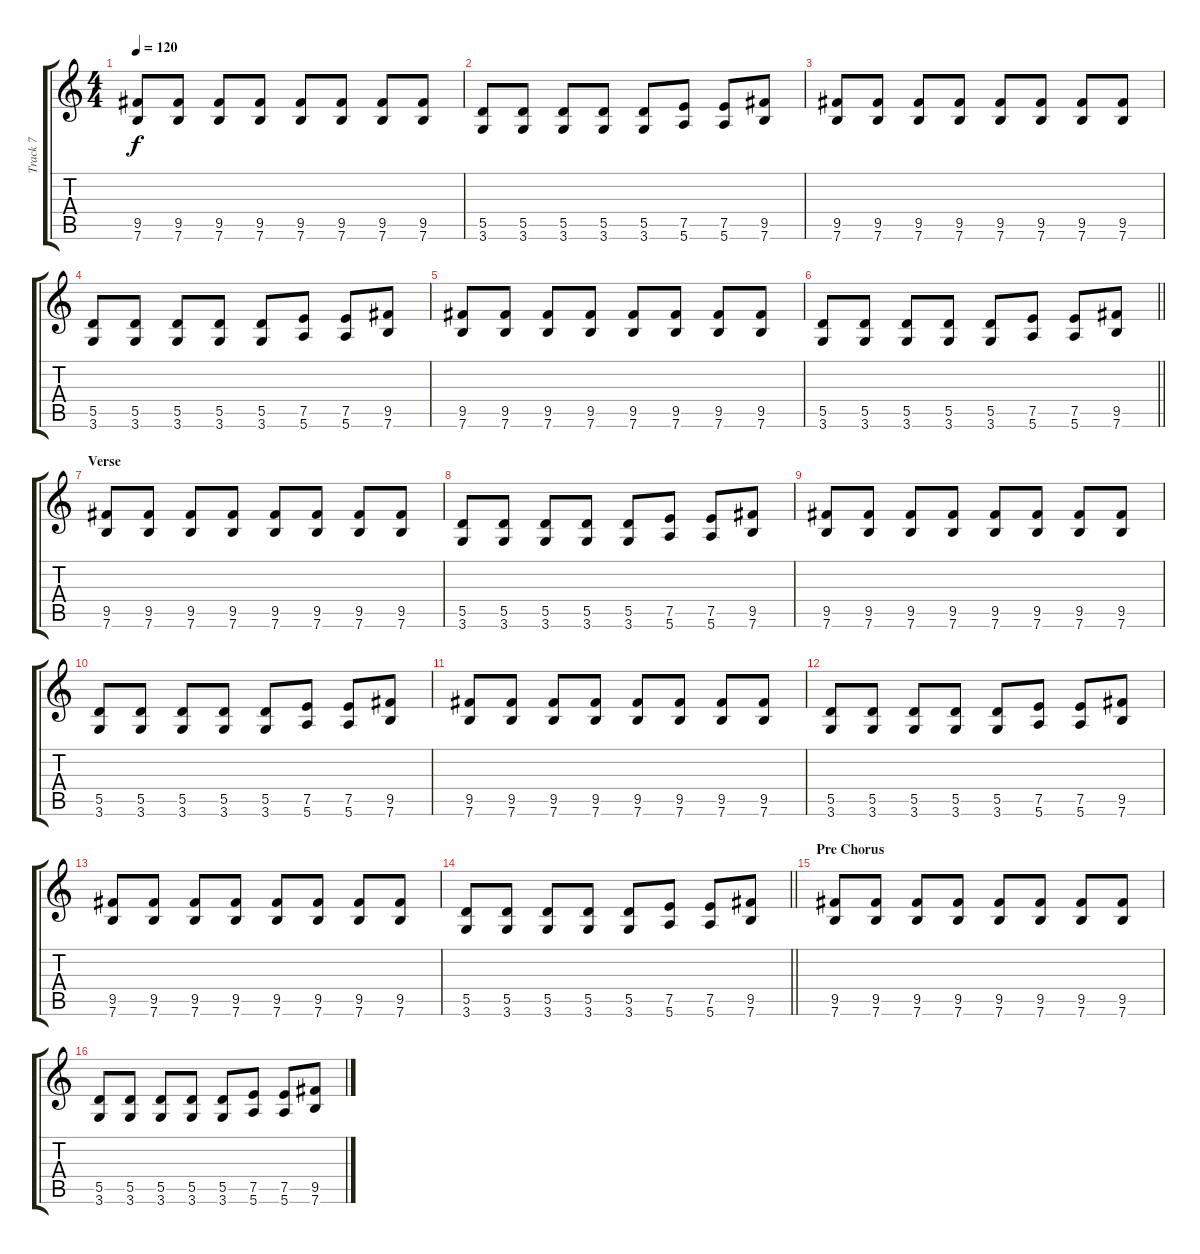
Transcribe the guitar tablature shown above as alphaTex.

\track ("Track 7" "Track 7") {instrument overdrivenguitar}
\staff {score tabs}
\tuning (E4 B3 G3 D3 A2 E2) {hide}
\ts (4 4)
\tempo 120
\clef g2
\ks c
(9.5 7.6).8{dy f} (9.5 7.6).8 (9.5 7.6).8 (9.5 7.6).8 (9.5 7.6).8 (9.5 7.6).8 (9.5 7.6).8 (9.5 7.6).8 |
(5.5 3.6).8 (5.5 3.6).8 (5.5 3.6).8 (5.5 3.6).8 (5.5 3.6).8 (7.5 5.6).8 (7.5 5.6).8 (9.5 7.6).8 |
(9.5 7.6).8 (9.5 7.6).8 (9.5 7.6).8 (9.5 7.6).8 (9.5 7.6).8 (9.5 7.6).8 (9.5 7.6).8 (9.5 7.6).8 |
(5.5 3.6).8 (5.5 3.6).8 (5.5 3.6).8 (5.5 3.6).8 (5.5 3.6).8 (7.5 5.6).8 (7.5 5.6).8 (9.5 7.6).8 |
(9.5 7.6).8 (9.5 7.6).8 (9.5 7.6).8 (9.5 7.6).8 (9.5 7.6).8 (9.5 7.6).8 (9.5 7.6).8 (9.5 7.6).8 |
\barLineRight lightlight
(5.5 3.6).8 (5.5 3.6).8 (5.5 3.6).8 (5.5 3.6).8 (5.5 3.6).8 (7.5 5.6).8 (7.5 5.6).8 (9.5 7.6).8 |
\section ("" "Verse")
(9.5 7.6).8 (9.5 7.6).8 (9.5 7.6).8 (9.5 7.6).8 (9.5 7.6).8 (9.5 7.6).8 (9.5 7.6).8 (9.5 7.6).8 |
(5.5 3.6).8 (5.5 3.6).8 (5.5 3.6).8 (5.5 3.6).8 (5.5 3.6).8 (7.5 5.6).8 (7.5 5.6).8 (9.5 7.6).8 |
(9.5 7.6).8 (9.5 7.6).8 (9.5 7.6).8 (9.5 7.6).8 (9.5 7.6).8 (9.5 7.6).8 (9.5 7.6).8 (9.5 7.6).8 |
(5.5 3.6).8 (5.5 3.6).8 (5.5 3.6).8 (5.5 3.6).8 (5.5 3.6).8 (7.5 5.6).8 (7.5 5.6).8 (9.5 7.6).8 |
(9.5 7.6).8 (9.5 7.6).8 (9.5 7.6).8 (9.5 7.6).8 (9.5 7.6).8 (9.5 7.6).8 (9.5 7.6).8 (9.5 7.6).8 |
(5.5 3.6).8 (5.5 3.6).8 (5.5 3.6).8 (5.5 3.6).8 (5.5 3.6).8 (7.5 5.6).8 (7.5 5.6).8 (9.5 7.6).8 |
(9.5 7.6).8 (9.5 7.6).8 (9.5 7.6).8 (9.5 7.6).8 (9.5 7.6).8 (9.5 7.6).8 (9.5 7.6).8 (9.5 7.6).8 |
\barLineRight lightlight
(5.5 3.6).8 (5.5 3.6).8 (5.5 3.6).8 (5.5 3.6).8 (5.5 3.6).8 (7.5 5.6).8 (7.5 5.6).8 (9.5 7.6).8 |
\section ("" "Pre Chorus")
(9.5 7.6).8 (9.5 7.6).8 (9.5 7.6).8 (9.5 7.6).8 (9.5 7.6).8 (9.5 7.6).8 (9.5 7.6).8 (9.5 7.6).8 |
(5.5 3.6).8 (5.5 3.6).8 (5.5 3.6).8 (5.5 3.6).8 (5.5 3.6).8 (7.5 5.6).8 (7.5 5.6).8 (9.5 7.6).8
